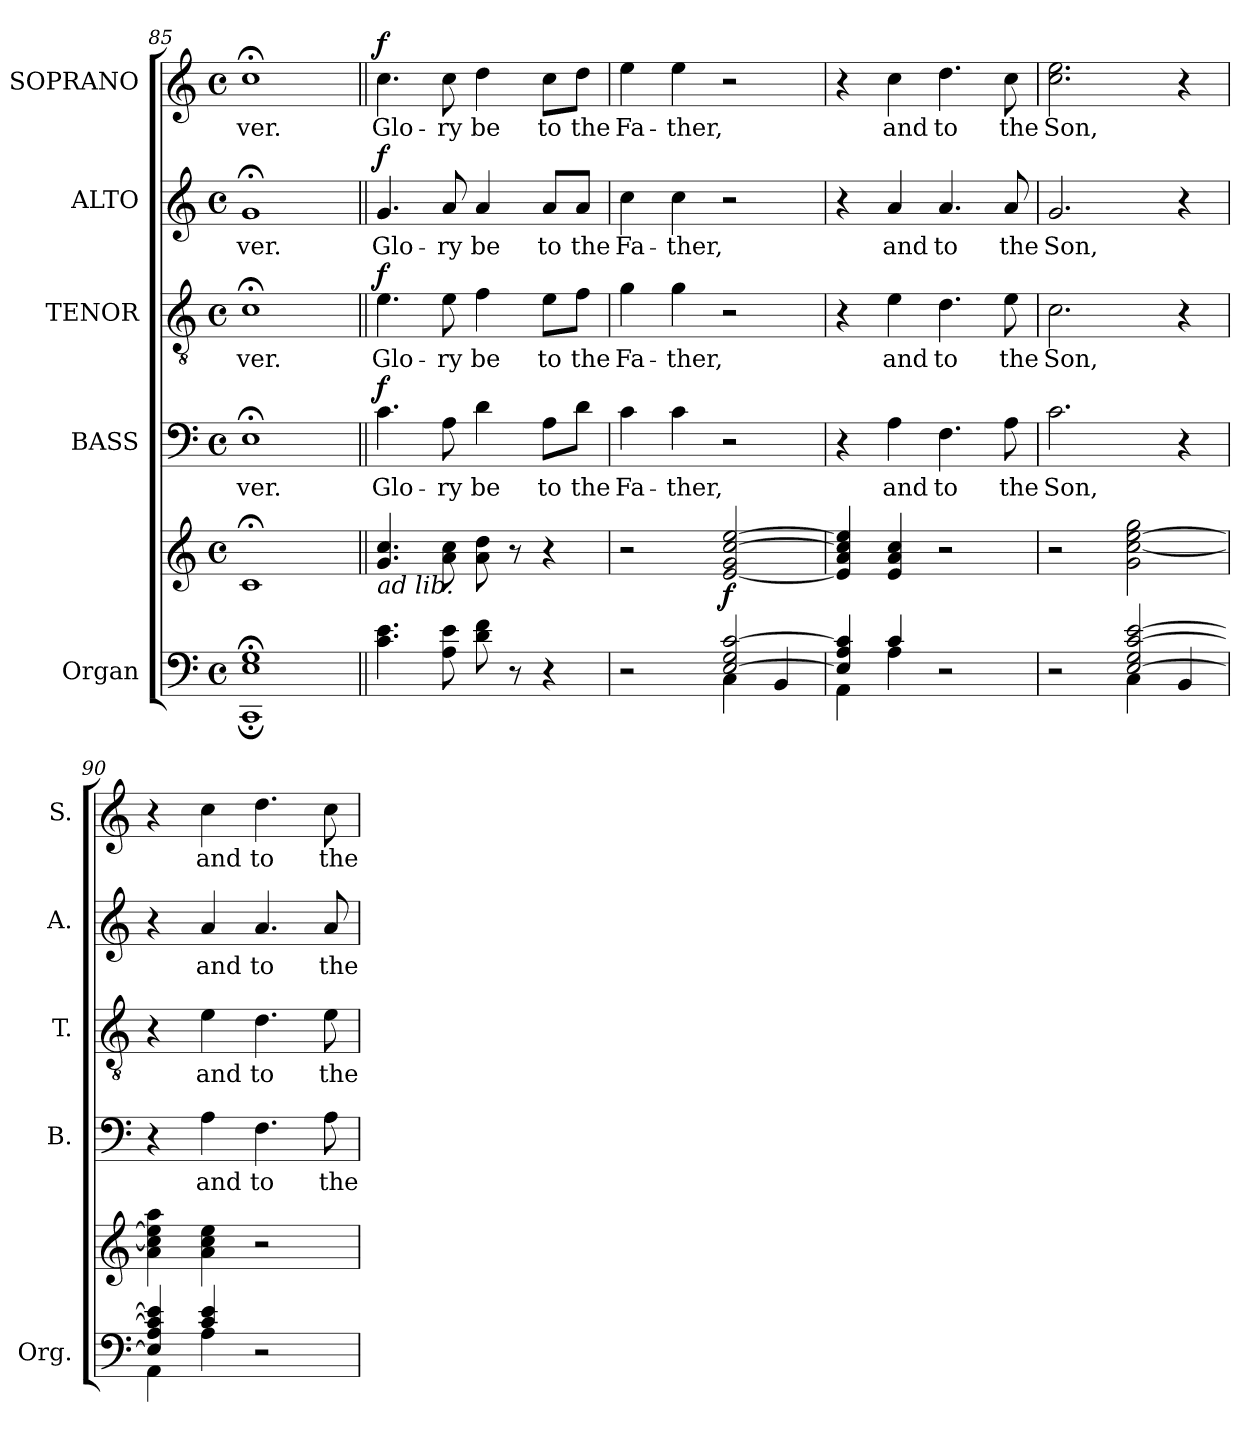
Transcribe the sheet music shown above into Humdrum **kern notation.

**kern	**kern	**dynam	**kern	**text	**dynam	**kern	**text	**dynam	**kern	**text	**dynam	**kern	**text	**dynam
*part5	*part5	*part5	*part4	*part4	*part4	*part3	*part3	*part3	*part2	*part2	*part2	*part1	*part1	*part1
*staff6	*staff5	*staff5/6	*staff4	*staff4	*staff4	*staff3	*staff3	*staff3	*staff2	*staff2	*staff2	*staff1	*staff1	*staff1
*I"Organ	*	*	*I"BASS	*	*	*I"TENOR	*	*	*I"ALTO	*	*	*I"SOPRANO	*	*
*I'Org.	*	*	*I'B.	*	*	*I'T.	*	*	*I'A.	*	*	*I'S.	*	*
*clefF4	*clefG2	*	*clefF4	*	*	*clefGv2	*	*	*clefG2	*	*	*clefG2	*	*
*	*	*	*	*	*	*ITrd7c12	*	*	*	*	*	*	*	*
*k[]	*k[]	*	*k[]	*	*	*k[]	*	*	*k[]	*	*	*k[]	*	*
*C:	*C:	*	*C:	*	*	*C:	*	*	*C:	*	*	*C:	*	*
*M4/4	*M4/4	*	*M4/4	*	*	*M4/4	*	*	*M4/4	*	*	*M4/4	*	*
*met(c)	*met(c)	*	*met(c)	*	*	*met(c)	*	*	*met(c)	*	*	*met(c)	*	*
=85	=85	=85	=85	=85	=85	=85	=85	=85	=85	=85	=85	=85	=85	=85
*^	*	*	*	*	*	*	*	*	*	*	*	*	*	*
!	!	!	!	!	!LO:LY:b:color=#000000	!	!	!	!	!	!	!	!	!	!
!	!	!	!	!	!	!	!	!LO:LY:b:color=#000000	!	!	!	!	!	!	!
!	!	!	!	!	!	!	!	!	!	!	!LO:LY:b:color=#000000	!	!	!	!
!	!	!	!	!	!	!	!	!	!	!	!	!	!	!LO:LY:b:color=#000000	!
1Ei; 1Gi;	1CC;i	1c;i	.	1E;i	-ver.	.	1C;i	-ver.	.	1g;i	-ver.	.	1cc;i	-ver.	.
*v	*v	*	*	*	*	*	*	*	*	*	*	*	*	*	*
!!LO:LB:g=z
=86||	=86||	=86||	=86||	=86||	=86||	=86||	=86||	=86||	=86||	=86||	=86||	=86||	=86||	=86||
*^	*	*	*	*	*	*	*	*	*	*	*	*	*	*
!	!	!	!	!	!LO:LY:b:color=#000000	!	!	!	!	!	!	!	!	!	!
*v	*v	*	*	*	*	*	*	*	*	*	*	*	*	*	*
*^	*	*	*	*	*	*	*	*	*	*	*	*	*	*
!	!	!	!	!	!	!	!	!LO:LY:b:color=#000000	!	!	!	!	!	!	!
*v	*v	*	*	*	*	*	*	*	*	*	*	*	*	*	*
*^	*	*	*	*	*	*	*	*	*	*	*	*	*	*
!	!	!	!	!	!	!	!	!	!	!	!LO:LY:b:color=#000000	!	!	!	!
*v	*v	*	*	*	*	*	*	*	*	*	*	*	*	*	*
*^	*	*	*	*	*	*	*	*	*	*	*	*	*	*
!	!	!LO:TX:b:i:t=ad lib.	!	!	!	!	!	!	!	!	!	!	!	!	!
!	!	!	!	!	!	!	!	!	!	!	!	!	!	!LO:LY:b:color=#000000	!
*v	*v	*	*	*	*	*	*	*	*	*	*	*	*	*	*
4.ci\ 4.ei	4.gi/ 4.cci	.	4.ci\	Glo-	f	4.Ei\	Glo-	f	4.gi/	Glo-	f	4.cci\	Glo-	f
!	!	!	!	!LO:LY:b:color=#000000	!	!	!	!	!	!	!	!	!	!
!	!	!	!	!	!	!	!LO:LY:b:color=#000000	!	!	!	!	!	!	!
!	!	!	!	!	!	!	!	!	!	!LO:LY:b:color=#000000	!	!	!	!
!	!	!	!	!	!	!	!	!	!	!	!	!	!LO:LY:b:color=#000000	!
8Ai\ 8ei	8ai\ 8cci	.	8Ai\	-ry	.	8Ei\	-ry	.	8ai/	-ry	.	8cci\	-ry	.
!	!	!	!	!LO:LY:b:color=#000000	!	!	!	!	!	!	!	!	!	!
!	!	!	!	!	!	!	!LO:LY:b:color=#000000	!	!	!	!	!	!	!
!	!	!	!	!	!	!	!	!	!	!LO:LY:b:color=#000000	!	!	!	!
!	!	!	!	!	!	!	!	!	!	!	!	!	!LO:LY:b:color=#000000	!
8di\ 8fi	8ai\ 8ddi	.	4di\	be	.	4Fi\	be	.	4ai/	be	.	4ddi\	be	.
8r	8r	.	.	.	.	.	.	.	.	.	.	.	.	.
!	!	!	!	!LO:LY:b:color=#000000	!	!	!	!	!	!	!	!	!	!
!	!	!	!	!	!	!	!LO:LY:b:color=#000000	!	!	!	!	!	!	!
!	!	!	!	!	!	!	!	!	!	!LO:LY:b:color=#000000	!	!	!	!
!	!	!	!	!	!	!	!	!	!	!	!	!	!LO:LY:b:color=#000000	!
4r	4r	.	8Ai\L	to	.	8Ei\L	to	.	8ai/L	to	.	8cci\L	to	.
!	!	!	!	!LO:LY:b:color=#000000	!	!	!	!	!	!	!	!	!	!
!	!	!	!	!	!	!	!LO:LY:b:color=#000000	!	!	!	!	!	!	!
!	!	!	!	!	!	!	!	!	!	!LO:LY:b:color=#000000	!	!	!	!
!	!	!	!	!	!	!	!	!	!	!	!	!	!LO:LY:b:color=#000000	!
.	.	.	8di\J	the	.	8Fi\J	the	.	8ai/J	the	.	8ddi\J	the	.
=87	=87	=87	=87	=87	=87	=87	=87	=87	=87	=87	=87	=87	=87	=87
*^	*	*	*	*	*	*	*	*	*	*	*	*	*	*
!	!	!	!	!	!LO:LY:b:color=#000000	!	!	!	!	!	!	!	!	!	!
!	!	!	!	!	!	!	!	!LO:LY:b:color=#000000	!	!	!	!	!	!	!
!	!	!	!	!	!	!	!	!	!	!	!LO:LY:b:color=#000000	!	!	!	!
!	!	!	!	!	!	!	!	!	!	!	!	!	!	!LO:LY:b:color=#000000	!
2r	2ryy	2r	.	4ci\	Fa-	.	4Gi\	Fa-	.	4cci\	Fa-	.	4eei\	Fa-	.
!	!	!	!	!	!LO:LY:b:color=#000000	!	!	!	!	!	!	!	!	!	!
!	!	!	!	!	!	!	!	!LO:LY:b:color=#000000	!	!	!	!	!	!	!
!	!	!	!	!	!	!	!	!	!	!	!LO:LY:b:color=#000000	!	!	!	!
!	!	!	!	!	!	!	!	!	!	!	!	!	!	!LO:LY:b:color=#000000	!
.	.	.	.	4ci\	-ther,	.	4Gi\	-ther,	.	4cci\	-ther,	.	4eei\	-ther,	.
[>2Ei/ 2Gi [>2ci	4Ci\	[<2ei/ 2gi [<2cci [>2eei	f	2r	.	.	2r	.	.	2r	.	.	2r	.	.
.	4BBi/	.	.	.	.	.	.	.	.	.	.	.	.	.	.
=88	=88	=88	=88	=88	=88	=88	=88	=88	=88	=88	=88	=88	=88	=88	=88
4Ei/] 4Ai 4ci]	4AAi\	4ei/] 4ai 4cci] 4eei]	.	4r	.	.	4r	.	.	4r	.	.	4r	.	.
!	!	!	!	!	!LO:LY:b:color=#000000	!	!	!	!	!	!	!	!	!	!
!	!	!	!	!	!	!	!	!LO:LY:b:color=#000000	!	!	!	!	!	!	!
!	!	!	!	!	!	!	!	!	!	!	!LO:LY:b:color=#000000	!	!	!	!
!	!	!	!	!	!	!	!	!	!	!	!	!	!	!LO:LY:b:color=#000000	!
4ci/	4Ai\	4ei/ 4ai 4cci	.	4Ai\	and	.	4Ei\	and	.	4ai/	and	.	4cci\	and	.
!	!	!	!	!	!LO:LY:b:color=#000000	!	!	!	!	!	!	!	!	!	!
!	!	!	!	!	!	!	!	!LO:LY:b:color=#000000	!	!	!	!	!	!	!
!	!	!	!	!	!	!	!	!	!	!	!LO:LY:b:color=#000000	!	!	!	!
!	!	!	!	!	!	!	!	!	!	!	!	!	!	!LO:LY:b:color=#000000	!
2r	2ryy	2r	.	4.Fi\	to	.	4.Di\	to	.	4.ai/	to	.	4.ddi\	to	.
!	!	!	!	!	!LO:LY:b:color=#000000	!	!	!	!	!	!	!	!	!	!
!	!	!	!	!	!	!	!	!LO:LY:b:color=#000000	!	!	!	!	!	!	!
!	!	!	!	!	!	!	!	!	!	!	!LO:LY:b:color=#000000	!	!	!	!
!	!	!	!	!	!	!	!	!	!	!	!	!	!	!LO:LY:b:color=#000000	!
.	.	.	.	8Ai\	the	.	8Ei\	the	.	8ai/	the	.	8cci\	the	.
=89	=89	=89	=89	=89	=89	=89	=89	=89	=89	=89	=89	=89	=89	=89	=89
!	!	!	!	!	!LO:LY:b:color=#000000	!	!	!	!	!	!	!	!	!	!
!	!	!	!	!	!	!	!	!LO:LY:b:color=#000000	!	!	!	!	!	!	!
!	!	!	!	!	!	!	!	!	!	!	!LO:LY:b:color=#000000	!	!	!	!
!	!	!	!	!	!	!	!	!	!	!	!	!	!	!LO:LY:b:color=#000000	!
2r	2ryy	2r	.	2.ci\	Son,	.	2.Ci\	Son,	.	2.gi/	Son,	.	2.cci\ 2.eei	Son,	.
[>2Ei/ 2Gi [>2ci [>2ei	4Ci\	2gi\ [<2cci [>2eei 2ggi	.	.	.	.	.	.	.	.	.	.	.	.	.
.	4BBi/	.	.	4r	.	.	4r	.	.	4r	.	.	4r	.	.
=90	=90	=90	=90	=90	=90	=90	=90	=90	=90	=90	=90	=90	=90	=90	=90
4Ei/] 4Ai 4ci] 4ei]	4AAi\	4ai\ 4cci] 4eei] 4aai	.	4r	.	.	4r	.	.	4r	.	.	4r	.	.
!	!	!	!	!	!LO:LY:b:color=#000000	!	!	!	!	!	!	!	!	!	!
!	!	!	!	!	!	!	!	!LO:LY:b:color=#000000	!	!	!	!	!	!	!
!	!	!	!	!	!	!	!	!	!	!	!LO:LY:b:color=#000000	!	!	!	!
!	!	!	!	!	!	!	!	!	!	!	!	!	!	!LO:LY:b:color=#000000	!
4ci/ 4ei	4Ai\	4ai\ 4cci 4eei	.	4Ai\	and	.	4Ei\	and	.	4ai/	and	.	4cci\	and	.
!	!	!	!	!	!LO:LY:b:color=#000000	!	!	!	!	!	!	!	!	!	!
!	!	!	!	!	!	!	!	!LO:LY:b:color=#000000	!	!	!	!	!	!	!
!	!	!	!	!	!	!	!	!	!	!	!LO:LY:b:color=#000000	!	!	!	!
!	!	!	!	!	!	!	!	!	!	!	!	!	!	!LO:LY:b:color=#000000	!
2r	2ryy	2r	.	4.Fi\	to	.	4.Di\	to	.	4.ai/	to	.	4.ddi\	to	.
!	!	!	!	!	!LO:LY:b:color=#000000	!	!	!	!	!	!	!	!	!	!
!	!	!	!	!	!	!	!	!LO:LY:b:color=#000000	!	!	!	!	!	!	!
!	!	!	!	!	!	!	!	!	!	!	!LO:LY:b:color=#000000	!	!	!	!
!	!	!	!	!	!	!	!	!	!	!	!	!	!	!LO:LY:b:color=#000000	!
.	.	.	.	8Ai\	the	.	8Ei\	the	.	8ai/	the	.	8cci\	the	.
*v	*v	*	*	*	*	*	*	*	*	*	*	*	*	*	*
=	=	=	=	=	=	=	=	=	=	=	=	=	=	=
*-	*-	*-	*-	*-	*-	*-	*-	*-	*-	*-	*-	*-	*-	*-
